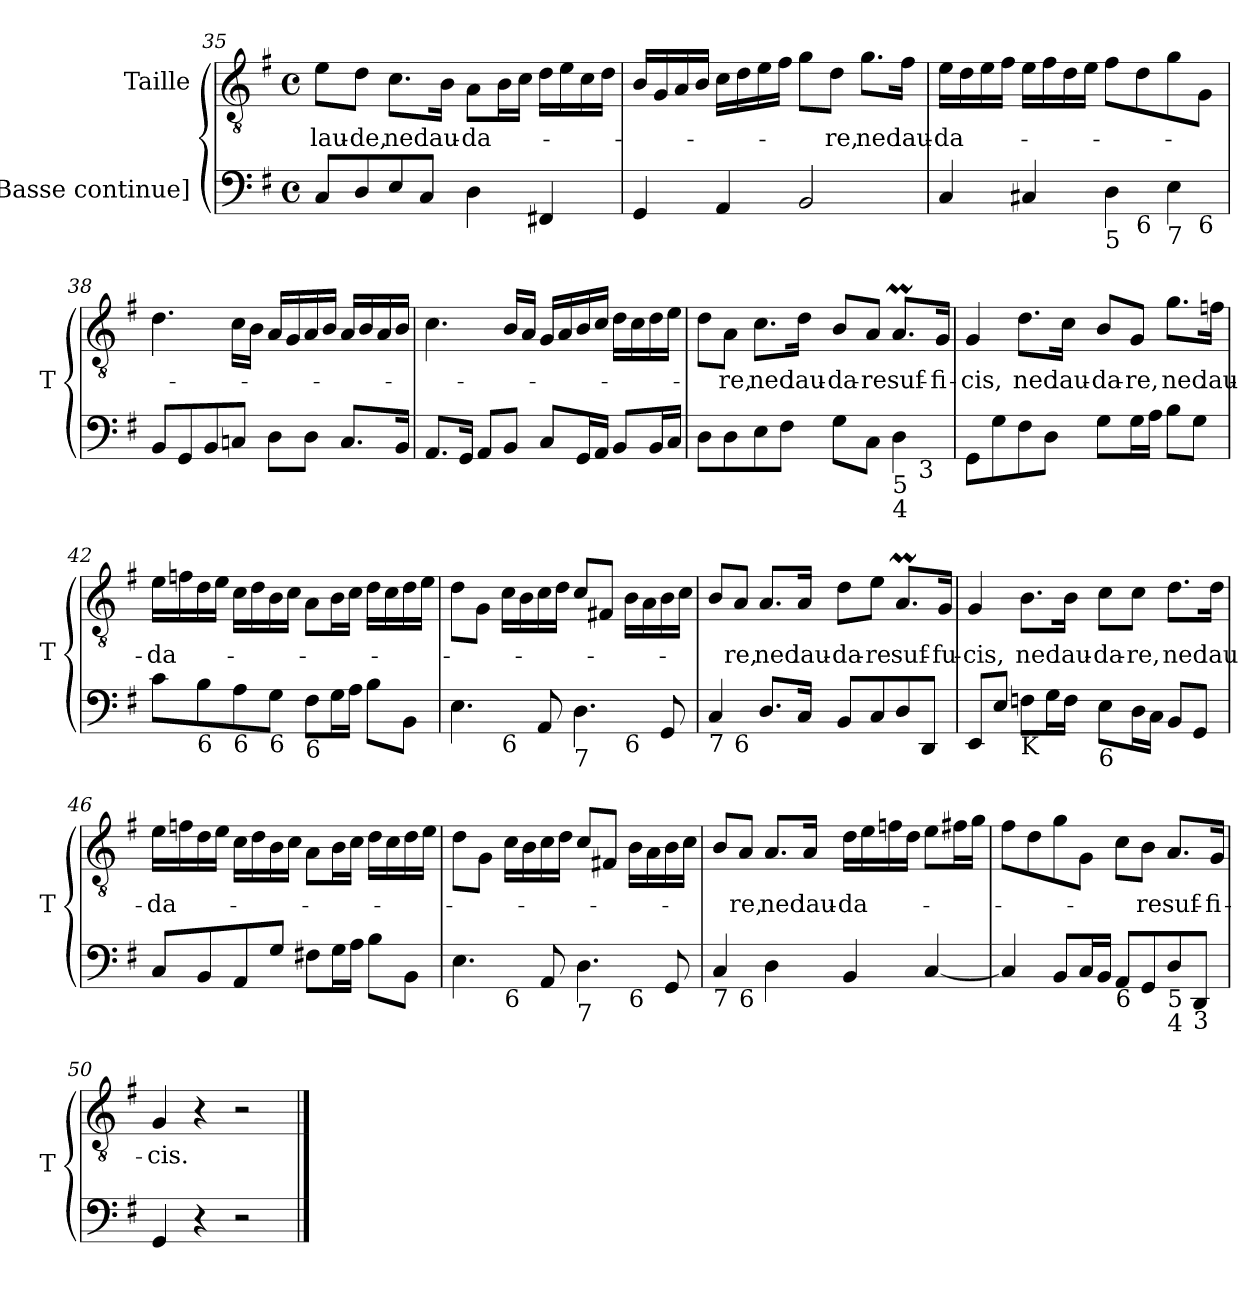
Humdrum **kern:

**kern	**kern	**text
*part2	*part1	*part1
*staff2	*staff1	*staff1
*I"[Basse continue]	*I"Taille	*
*	*I'T	*
*clefF4	*clefGv2	*
*	*ITrd7c12	*
*k[f#]	*k[f#]	*
*G:	*G:	*
*M4/4	*M4/4	*
*met(c)	*met(c)	*
=35	=35	=35
!	!	!LO:LY:b
8C/L	8E\L	lau-
!	!	!LO:LY:b
8D/	8D\J	-de,
!	!	!LO:LY:b
8E/	8.C\L	nec
8C/J	.	.
!	!	!LO:LY:b
.	16BB\Jk	lau-
!	!	!LO:LY:b
4D\	8AA\L	-da-
.	16BB\L	.
.	16C\JJ	.
4FF#X/	16D\LL	.
.	16E\	.
.	16C\	.
.	16D\JJ	.
!!LO:PB:g=z
=36	=36	=36
4GG/	16BB/LL	.
.	16GG/	.
.	16AA/	.
.	16BB/JJ	.
4AA/	16C\LL	.
.	16D\	.
.	16E\	.
.	16F#\JJ	.
2BB/	8G\L	.
!	!	!LO:LY:b
.	8D\J	-re,
!	!	!LO:LY:b
.	8.G\L	nec
!	!	!LO:LY:b
.	16F#\Jk	lau-
=37	=37	=37
!	!	!LO:LY:b
*^	*	*
*	*^	*	*
4C/	2ryy	2..ryy	16E\LL	-da-
.	.	.	16D\	.
.	.	.	16E\	.
.	.	.	16F#\JJ	.
4C#X/	.	.	16E\LL	.
.	.	.	16F#\	.
.	.	.	16D\	.
.	.	.	16E\JJ	.
!LO:TX:b:t=5	!	!	!	!
4D\	8ryy	.	8F#\L	.
!	!LO:TX:b:t=6	!	!	!
.	4.ryy	.	8D\	.
!LO:TX:b:t=7	!	!	!	!
4E\	.	.	8G\	.
!	!	!LO:TX:b:t=6	!	!
.	.	8ryy	8GG\J	.
*v	*v	*v	*	*
=38	=38	=38
8BB/L	4.D\	.
8GG/	.	.
8BB/	.	.
8Cn/J	16C\LL	.
.	16BB\JJ	.
8D\L	16AA/LL	.
.	16GG/	.
8D\J	16AA/	.
.	16BB/JJ	.
8.C/L	16AA/LL	.
.	16BB/	.
.	16AA/	.
16BB/Jk	16BB/JJ	.
!!LO:LB:g=z
=39	=39	=39
8.AA/L	4.C\	.
16GG/Jk	.	.
8AA/L	.	.
8BB/J	16BB/LL	.
.	16AA/JJ	.
8C/L	16GG/LL	.
.	16AA/	.
16GG/L	16BB/	.
16AA/JJ	16C/JJ	.
8BB/L	16D\LL	.
.	16C\	.
16BB/L	16D\	.
16C/JJ	16E\JJ	.
=40	=40	=40
*^	*	*
8D\L	2..ryy	8D\L	.
!	!	!	!LO:LY:b
8D\	.	8AA\J	-re,
!	!	!	!LO:LY:b
8E\	.	8.C\L	nec
8F#\J	.	.	.
!	!	!	!LO:LY:b
.	.	16D\Jk	lau-
!	!	!	!LO:LY:b
8G\L	.	8BB/L	-da-
!	!	!	!LO:LY:b
8C\J	.	8AA/J	-re
!LO:TX:b:t=5	!	!	!
!LO:TX:b:t=4	!	!	!
!	!	!	!LO:LY:b
4D\	.	8.AAM/L	suf-
!	!LO:TX:b:t=3	!	!
.	8ryy	.	.
!	!	!	!LO:LY:b
.	.	16GG/Jk	-fi-
=41	=41	=41	=41
!	!	!	!LO:LY:b
*v	*v	*	*
8GG\L	4GG/	-cis,
8G\	.	.
!	!	!LO:LY:b
8F#\	8.D\L	nec
8D\J	.	.
!	!	!LO:LY:b
.	16C\Jk	lau-
!	!	!LO:LY:b
8G\L	8BB/L	-da-
!	!	!LO:LY:b
16G\L	8GG/J	-re,
16A\JJ	.	.
!	!	!LO:LY:b
8B\L	8.G\L	nec
8G\J	.	.
!	!	!LO:LY:b
.	16Fn\Jk	lau-
!!LO:LB:g=z
=42	=42	=42
!	!	!LO:LY:b
8c\L	16E\LL	-da-
.	16Fn\	.
!LO:TX:b:t=6	!	!
8B\	16D\	.
.	16E\JJ	.
!LO:TX:b:t=6	!	!
8A\	16C\LL	.
.	16D\	.
!LO:TX:b:t=6	!	!
8G\J	16BB\	.
.	16C\JJ	.
!LO:TX:b:t=6	!	!
8F#\L	8AA\L	.
16G\L	16BB\L	.
16A\JJ	16C\JJ	.
8B\L	16D\LL	.
.	16C\	.
8BB\J	16D\	.
.	16E\JJ	.
=43	=43	=43
!LO:TX:b:t=7	!	!
*^	*	*
*	*^	*	*
4.E\	4ryy	2.ryy	8D\L	.
.	.	.	8GG\J	.
!	!LO:TX:b:t=6	!	!	!
.	2.ryy	.	16C\LL	.
.	.	.	16BB\	.
8AA/	.	.	16C\	.
.	.	.	16D\JJ	.
!LO:TX:b:t=7	!	!	!	!
4.D\	.	.	8C/L	.
.	.	.	8FF#X/J	.
!	!	!LO:TX:b:t=6	!	!
.	.	4ryy	16BB\LL	.
.	.	.	16AA\	.
8GG/	.	.	16BB\	.
.	.	.	16C\JJ	.
=44	=44	=44	=44	=44
!LO:TX:b:t=7	!	!	!	!
*	*v	*v	*	*
4C/	8ryy	8BB/L	.
!	!LO:TX:b:t=6	!	!
!	!	!	!LO:LY:b
.	2..ryy	8AA/J	-re,
!	!	!	!LO:LY:b
8.D/L	.	8.AA/L	nec
!	!	!	!LO:LY:b
16C/Jk	.	16AA/Jk	lau-
!	!	!	!LO:LY:b
8BB/L	.	8D\L	-da-
!	!	!	!LO:LY:b
8C/	.	8E\J	-re
!	!	!	!LO:LY:b
8D/	.	8.AAM/L	suf-
8DD/J	.	.	.
!	!	!	!LO:LY:b
.	.	16GG/Jk	-fu-
!!LO:LB:g=z
=45	=45	=45	=45
!LO:TX:b:t=5	!	!	!
!	!	!	!LO:LY:b
*v	*v	*	*
8EE/L	4GG/	-cis,
8E/J	.	.
!LO:TX:b:t=K	!	!
!	!	!LO:LY:b
8Fn\L	8.BB\L	nec
16G\L	.	.
!	!	!LO:LY:b
16F\JJ	16BB\Jk	lau-
!LO:TX:b:t=6	!	!
!	!	!LO:LY:b
8E\L	8C\L	-da-
!	!	!LO:LY:b
16D\L	8C\J	-re,
16C\JJ	.	.
!	!	!LO:LY:b
8BB/L	8.D\L	nec
8GG/J	.	.
!	!	!LO:LY:b
.	16D\Jk	lau-
=46	=46	=46
!	!	!LO:LY:b
8C/L	16E\LL	-da-
.	16Fn\	.
8BB/	16D\	.
.	16E\JJ	.
8AA/	16C\LL	.
.	16D\	.
8G/J	16BB\	.
.	16C\JJ	.
8F#X\L	8AA\L	.
16G\L	16BB\L	.
16A\JJ	16C\JJ	.
8B\L	16D\LL	.
.	16C\	.
8BB\J	16D\	.
.	16E\JJ	.
=47	=47	=47
!LO:TX:b:t=7	!	!
*^	*	*
*	*^	*	*
4.E\	4ryy	2.ryy	8D\L	.
.	.	.	8GG\J	.
!	!LO:TX:b:t=6	!	!	!
.	2.ryy	.	16C\LL	.
.	.	.	16BB\	.
8AA/	.	.	16C\	.
.	.	.	16D\JJ	.
!LO:TX:b:t=7	!	!	!	!
4.D\	.	.	8C/L	.
.	.	.	8FF#X/J	.
!	!	!LO:TX:b:t=6	!	!
.	.	4ryy	16BB\LL	.
.	.	.	16AA\	.
8GG/	.	.	16BB\	.
.	.	.	16C\JJ	.
!!LO:LB:g=z
=48	=48	=48	=48	=48
!LO:TX:b:t=7	!	!	!	!
*	*v	*v	*	*
4C/	8ryy	8BB/L	.
!	!LO:TX:b:t=6	!	!
!	!	!	!LO:LY:b
.	2..ryy	8AA/J	-re,
!	!	!	!LO:LY:b
4D\	.	8.AA/L	nec
!	!	!	!LO:LY:b
.	.	16AA/Jk	lau-
!	!	!	!LO:LY:b
4BB/	.	16D\LL	-da-
.	.	16E\	.
.	.	16Fn\	.
.	.	16D\JJ	.
[4C/	.	8E\L	.
.	.	16F#X\L	.
.	.	16G\JJ	.
=49	=49	=49	=49
!LO:TX:b:t=K	!	!	!
!LO:TX:b:t=2	!	!	!
*v	*v	*	*
4C/]	8F#\L	.
.	8D\	.
8BB/L	8G\	.
16C/L	8GG\J	.
16BB/JJ	.	.
!LO:TX:b:t=6	!	!
8AA/L	8C\L	.
!	!	!LO:LY:b
8GG/	8BB\J	-re
!LO:TX:b:t=5	!	!
!LO:TX:b:t=4	!	!
!	!	!LO:LY:b
8D/	8.AA/L	suf-
!LO:TX:b:t=3	!	!
8DD/J	.	.
!	!	!LO:LY:b
.	16GG/Jk	-fi-
=50	=50	=50
!	!	!LO:LY:b
4GG/	4GG/	-cis.
4r	4r	.
2r	2r	.
==	==	==
*-	*-	*-
